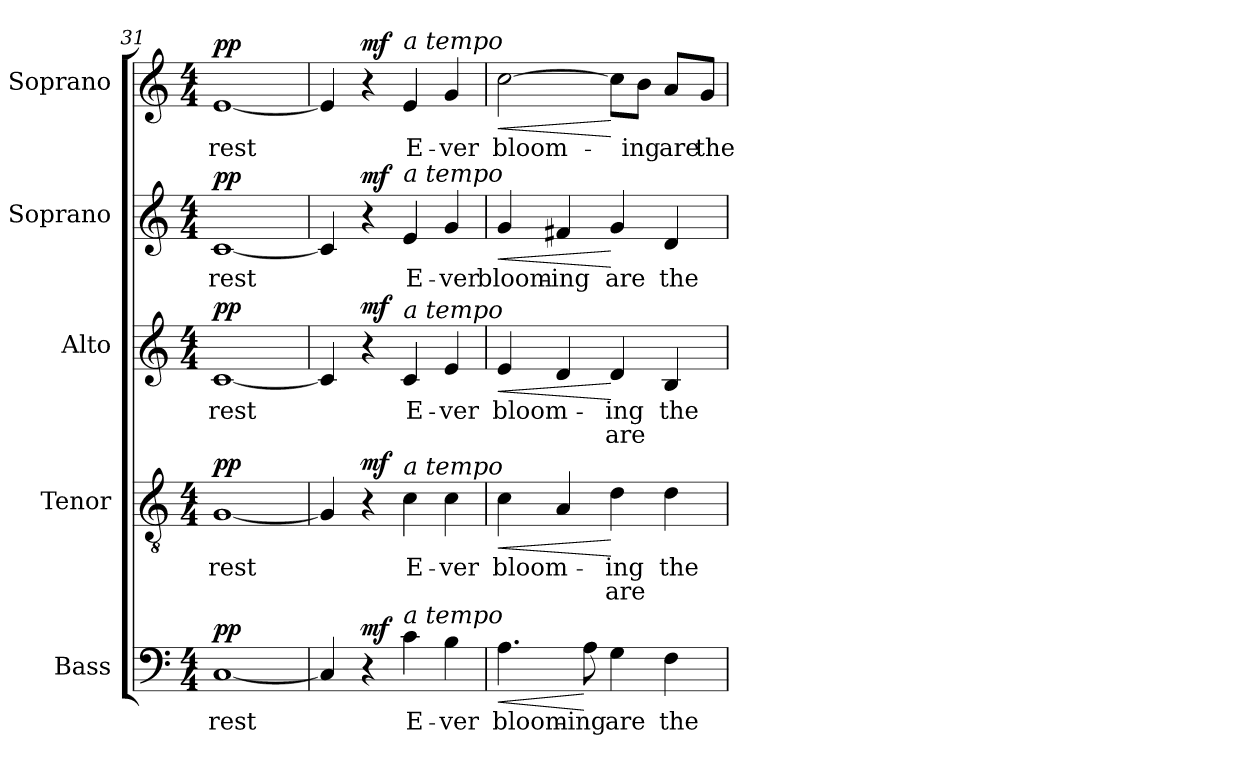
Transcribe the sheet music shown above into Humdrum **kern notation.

**kern	**text	**dynam	**kern	**text	**text	**dynam	**kern	**text	**text	**dynam	**kern	**text	**dynam	**kern	**text	**dynam
*part5	*part5	*part5	*part4	*part4	*part4	*part4	*part3	*part3	*part3	*part3	*part2	*part2	*part2	*part1	*part1	*part1
*staff5	*staff5	*staff5	*staff4	*staff4	*staff4	*staff4	*staff3	*staff3	*staff3	*staff3	*staff2	*staff2	*staff2	*staff1	*staff1	*staff1
*I"Bass	*	*	*I"Tenor	*	*	*	*I"Alto	*	*	*	*I"Soprano	*	*	*I"Soprano	*	*
*I'B.	*	*	*I'T.	*	*	*	*I'A.	*	*	*	*I'S.	*	*	*I'S.	*	*
!!LO:PB:g=z
*clefF4	*	*	*clefGv2	*	*	*	*clefG2	*	*	*	*clefG2	*	*	*clefG2	*	*
*	*	*	*ITrd7c12	*	*	*	*	*	*	*	*	*	*	*	*	*
*k[]	*	*	*k[]	*	*	*	*k[]	*	*	*	*k[]	*	*	*k[]	*	*
*C:	*	*	*C:	*	*	*	*C:	*	*	*	*C:	*	*	*C:	*	*
*M4/4	*	*	*M4/4	*	*	*	*M4/4	*	*	*	*M4/4	*	*	*M4/4	*	*
=31	=31	=31	=31	=31	=31	=31	=31	=31	=31	=31	=31	=31	=31	=31	=31	=31
!	!LO:LY:b:color=#000000	!	!	!	!	!	!	!	!	!	!	!	!	!	!	!
!	!	!	!	!LO:LY:b:color=#000000	!	!	!	!	!	!	!	!	!	!	!	!
!	!	!	!	!	!	!	!	!LO:LY:b:color=#000000	!	!	!	!	!	!	!	!
!	!	!	!	!	!	!	!	!	!	!	!	!LO:LY:b:color=#000000	!	!	!	!
!	!	!	!	!	!	!	!	!	!	!	!	!	!	!	!LO:LY:b:color=#000000	!
[1Ci	rest	pp	[1GGi	rest	.	pp	[1ci	rest	.	pp	[1ci	rest	pp	[1ei	rest	pp
=32	=32	=32	=32	=32	=32	=32	=32	=32	=32	=32	=32	=32	=32	=32	=32	=32
4Ci/]	.	.	4GGi/]	.	.	.	4ci/]	.	.	.	4ci/]	.	.	4ei/]	.	.
4r	.	mf	4r	.	.	mf	4r	.	.	mf	4r	.	mf	4r	.	mf
!	!LO:LY:b:color=#000000	!	!	!	!	!	!	!	!	!	!	!	!	!	!	!
!	!	!	!	!LO:LY:b:color=#000000	!	!	!	!	!	!	!	!	!	!	!	!
!	!	!	!	!	!	!	!	!LO:LY:b:color=#000000	!	!	!	!	!	!	!	!
!	!	!	!	!	!	!	!	!	!	!	!	!LO:LY:b:color=#000000	!	!	!	!
!	!	!	!	!	!	!	!	!	!	!	!	!	!	!LO:TX:a:i:t=a tempo	!	!
!	!	!	!	!	!	!	!	!	!	!	!LO:TX:a:i:t=a tempo	!	!	!	!	!
!	!	!	!	!	!	!	!LO:TX:a:i:t=a tempo	!	!	!	!	!	!	!	!	!
!	!	!	!LO:TX:a:i:t=a tempo	!	!	!	!	!	!	!	!	!	!	!	!	!
!LO:TX:a:i:t=a tempo	!	!	!	!	!	!	!	!	!	!	!	!	!	!	!	!
!	!	!	!	!	!	!	!	!	!	!	!	!	!	!	!LO:LY:b:color=#000000	!
4ci\	E-	.	4Ci\	E-	.	.	4ci/	E-	.	.	4ei/	E-	.	4ei/	E-	.
!	!LO:LY:b:color=#000000	!	!	!	!	!	!	!	!	!	!	!	!	!	!	!
!	!	!	!	!LO:LY:b:color=#000000	!	!	!	!	!	!	!	!	!	!	!	!
!	!	!	!	!	!	!	!	!LO:LY:b:color=#000000	!	!	!	!	!	!	!	!
!	!	!	!	!	!	!	!	!	!	!	!	!LO:LY:b:color=#000000	!	!	!	!
!	!	!	!	!	!	!	!	!	!	!	!	!	!	!	!LO:LY:b:color=#000000	!
4Bi\	-ver	.	4Ci\	-ver	.	.	4ei/	-ver	.	.	4gi/	-ver	.	4gi/	-ver	.
=33	=33	=33	=33	=33	=33	=33	=33	=33	=33	=33	=33	=33	=33	=33	=33	=33
!	!LO:LY:b:color=#000000	!LO:HP:b	!	!	!	!	!	!	!	!	!	!	!	!	!	!
!	!	!	!	!LO:LY:b:color=#000000	!	!LO:HP:b	!	!	!	!	!	!	!	!	!	!
!	!	!	!	!	!	!	!	!LO:LY:b:color=#000000	!	!LO:HP:b	!	!	!	!	!	!
!	!	!	!	!	!	!	!	!	!	!	!	!LO:LY:b:color=#000000	!LO:HP:b	!	!	!
!	!	!	!	!	!	!	!	!	!	!	!	!	!	!	!LO:LY:b:color=#000000	!LO:HP:b
4.Ai\	bloom-	<	4Ci\	bloom-	.	<	4ei/	bloom-	.	<	4gi/	bloom-	<	[2cci\	bloom-	<
!	!	!	!	!	!	!	!	!	!	!	!	!LO:LY:b:color=#000000	!	!	!	!
.	.	.	4AAi/	.	.	.	4di/	.	.	.	4f#Xi/	-ing	.	.	.	.
!	!LO:LY:b:color=#000000	!	!	!	!	!	!	!	!	!	!	!	!	!	!	!
8Ai\	-ing	[	.	.	.	.	.	.	.	.	.	.	.	.	.	.
!	!LO:LY:b:color=#000000	!	!	!	!	!	!	!	!	!	!	!	!	!	!	!
!	!	!	!	!LO:LY:b:color=#000000	!LO:LY:b:color=#000000	!	!	!	!	!	!	!	!	!	!	!
!	!	!	!	!	!	!	!	!LO:LY:b:color=#000000	!LO:LY:b:color=#000000	!	!	!	!	!	!	!
!	!	!	!	!	!	!	!	!	!	!	!	!LO:LY:b:color=#000000	!	!	!	!
4Gi\	are	.	4Di\	-ing	are	[	4di/	-ing	are	[	4gi/	are	[	8cci\L]	.	[
!	!	!	!	!	!	!	!	!	!	!	!	!	!	!	!LO:LY:b:color=#000000	!
.	.	.	.	.	.	.	.	.	.	.	.	.	.	8bi\J	-ing	.
!	!LO:LY:b:color=#000000	!	!	!	!	!	!	!	!	!	!	!	!	!	!	!
!	!	!	!	!LO:LY:b:color=#000000	!	!	!	!	!	!	!	!	!	!	!	!
!	!	!	!	!	!	!	!	!LO:LY:b:color=#000000	!	!	!	!	!	!	!	!
!	!	!	!	!	!	!	!	!	!	!	!	!LO:LY:b:color=#000000	!	!	!	!
!	!	!	!	!	!	!	!	!	!	!	!	!	!	!	!LO:LY:b:color=#000000	!
4Fi\	the	.	4Di\	the	.	.	4Bi/	the	.	.	4di/	the	.	8ai/L	are	.
!	!	!	!	!	!	!	!	!	!	!	!	!	!	!	!LO:LY:b:color=#000000	!
.	.	.	.	.	.	.	.	.	.	.	.	.	.	8gi/J	the	.
=	=	=	=	=	=	=	=	=	=	=	=	=	=	=	=	=
*-	*-	*-	*-	*-	*-	*-	*-	*-	*-	*-	*-	*-	*-	*-	*-	*-
